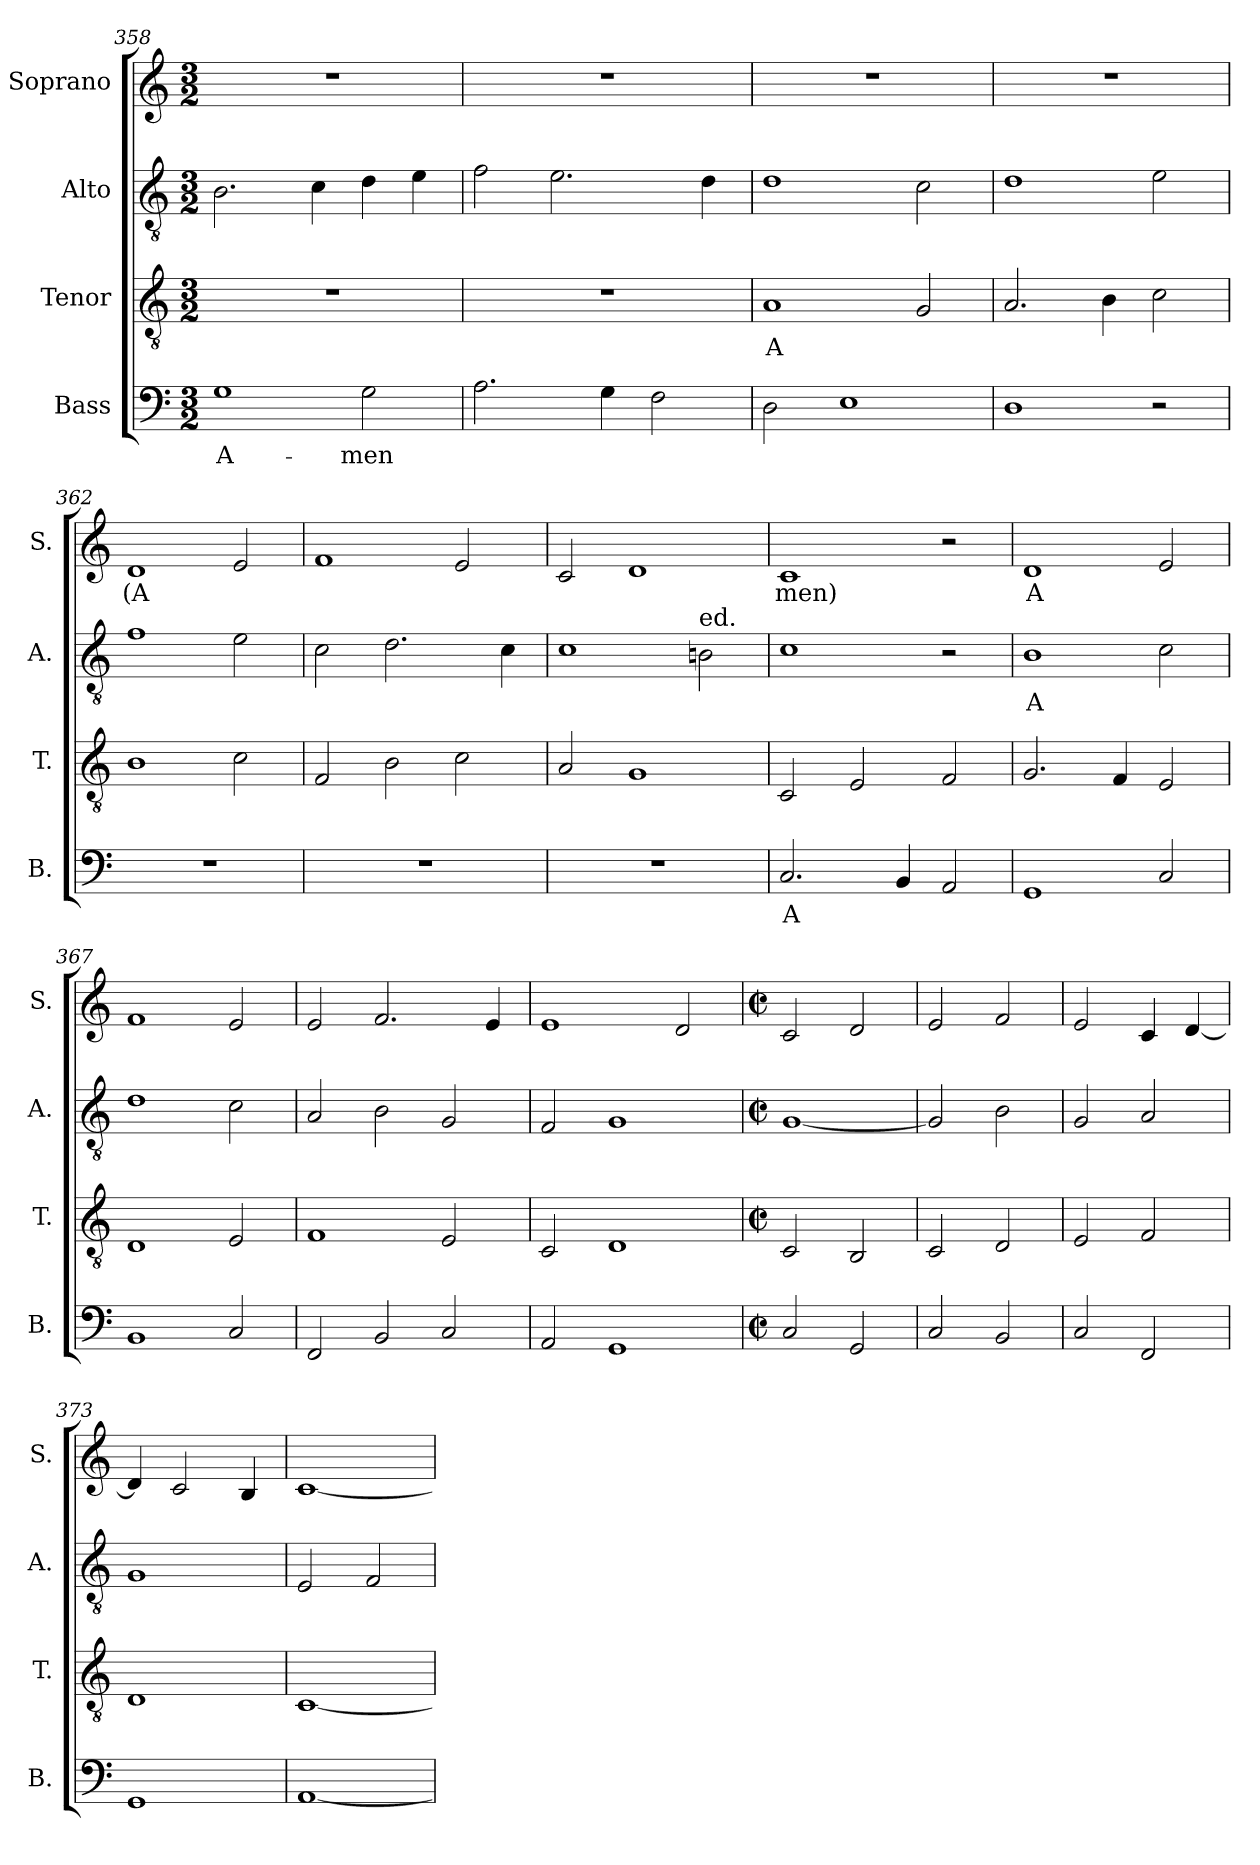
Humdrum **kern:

**kern	**text	**kern	**text	**kern	**text	**kern	**text
*part4	*part4	*part3	*part3	*part2	*part2	*part1	*part1
*staff4	*staff4	*staff3	*staff3	*staff2	*staff2	*staff1	*staff1
*I"Bass	*	*I"Tenor	*	*I"Alto	*	*I"Soprano	*
*I'B.	*	*I'T.	*	*I'A.	*	*I'S.	*
*clefF4	*	*clefGv2	*	*clefGv2	*	*clefG2	*
*k[]	*	*k[]	*	*k[]	*	*k[]	*
*M3/2	*	*M3/2	*	*M3/2	*	*M3/2	*
=358	=358	=358	=358	=358	=358	=358	=358
!	!LO:LY:b	!	!	!	!	!	!
1G	A-	1.r	.	2.B\	.	1.r	.
.	.	.	.	4c\	.	.	.
!	!LO:LY:b	!	!	!	!	!	!
2G\	-men	.	.	4d\	.	.	.
.	.	.	.	4e\	.	.	.
=359	=359	=359	=359	=359	=359	=359	=359
2.A\	.	1.r	.	2f\	.	1.r	.
.	.	.	.	2.e\	.	.	.
4G\	.	.	.	.	.	.	.
2F\	.	.	.	.	.	.	.
.	.	.	.	4d\	.	.	.
=360	=360	=360	=360	=360	=360	=360	=360
!	!	!	!LO:LY:b	!	!	!	!
2D\	.	1A	-A	1d	.	1.r	.
1E	.	.	.	.	.	.	.
.	.	2G/	.	2c\	.	.	.
=361	=361	=361	=361	=361	=361	=361	=361
1D	.	2.A/	.	1d	.	1.r	.
.	.	4B\	.	.	.	.	.
2r	.	2c\	.	2e\	.	.	.
=362	=362	=362	=362	=362	=362	=362	=362
!	!	!	!	!	!	!	!LO:LY:b
1.r	.	1B	.	1f	.	1d	(A
.	.	2c\	.	2e\	.	2e/	.
=363	=363	=363	=363	=363	=363	=363	=363
1.r	.	2F/	.	2c\	.	1f	.
.	.	2B\	.	2.d\	.	.	.
.	.	2c\	.	.	.	2e/	.
.	.	.	.	4c\	.	.	.
=364	=364	=364	=364	=364	=364	=364	=364
1.r	.	2A/	.	1c	.	2c/	.
.	.	1G	.	.	.	1d	.
!	!	!	!	!LO:TX:a:t=ed.	!	!	!
.	.	.	.	2Bn\	.	.	.
=365	=365	=365	=365	=365	=365	=365	=365
!	!LO:LY:b	!	!	!	!	!	!LO:LY:b
2.C/	A	2C/	.	1c	.	1c	men)
.	.	2E/	.	.	.	.	.
4BB/	.	.	.	.	.	.	.
2AA/	.	2F/	.	2r	.	2r	.
=366	=366	=366	=366	=366	=366	=366	=366
!	!	!	!	!	!LO:LY:b	!	!LO:LY:b
1GG	.	2.G/	.	1B	A	1d	A
.	.	4F/	.	.	.	.	.
2C/	.	2E/	.	2c\	.	2e/	.
=367	=367	=367	=367	=367	=367	=367	=367
1BB	.	1D	.	1d	.	1f	.
2C/	.	2E/	.	2c\	.	2e/	.
=368	=368	=368	=368	=368	=368	=368	=368
2FF/	.	1F	.	2A/	.	2e/	.
2BB/	.	.	.	2B\	.	2.f/	.
2C/	.	2E/	.	2G/	.	.	.
.	.	.	.	.	.	4e/	.
=369	=369	=369	=369	=369	=369	=369	=369
2AA/	.	2C/	.	2F/	.	1e	.
1GG	.	1D	.	1G	.	.	.
.	.	.	.	.	.	2d/	.
=370	=370	=370	=370	=370	=370	=370	=370
*M2/2	*	*M2/2	*	*M2/2	*	*M2/2	*
*met(c|)	*	*met(c|)	*	*met(c|)	*	*met(c|)	*
2C/	.	2C/	.	[1G	.	2c/	.
2GG/	.	2BB/	.	.	.	2d/	.
=371	=371	=371	=371	=371	=371	=371	=371
2C/	.	2C/	.	2G/]	.	2e/	.
2BB/	.	2D/	.	2B\	.	2f/	.
=372	=372	=372	=372	=372	=372	=372	=372
2C/	.	2E/	.	2G/	.	2e/	.
2FF/	.	2F/	.	2A/	.	4c/	.
.	.	.	.	.	.	[4d/	.
=373	=373	=373	=373	=373	=373	=373	=373
1GG	.	1D	.	1G	.	4d/]	.
.	.	.	.	.	.	2c/	.
.	.	.	.	.	.	4B/	.
=374	=374	=374	=374	=374	=374	=374	=374
[1AA	.	[1C	.	2E/	.	[1c	.
.	.	.	.	2F/	.	.	.
=	=	=	=	=	=	=	=
*-	*-	*-	*-	*-	*-	*-	*-
